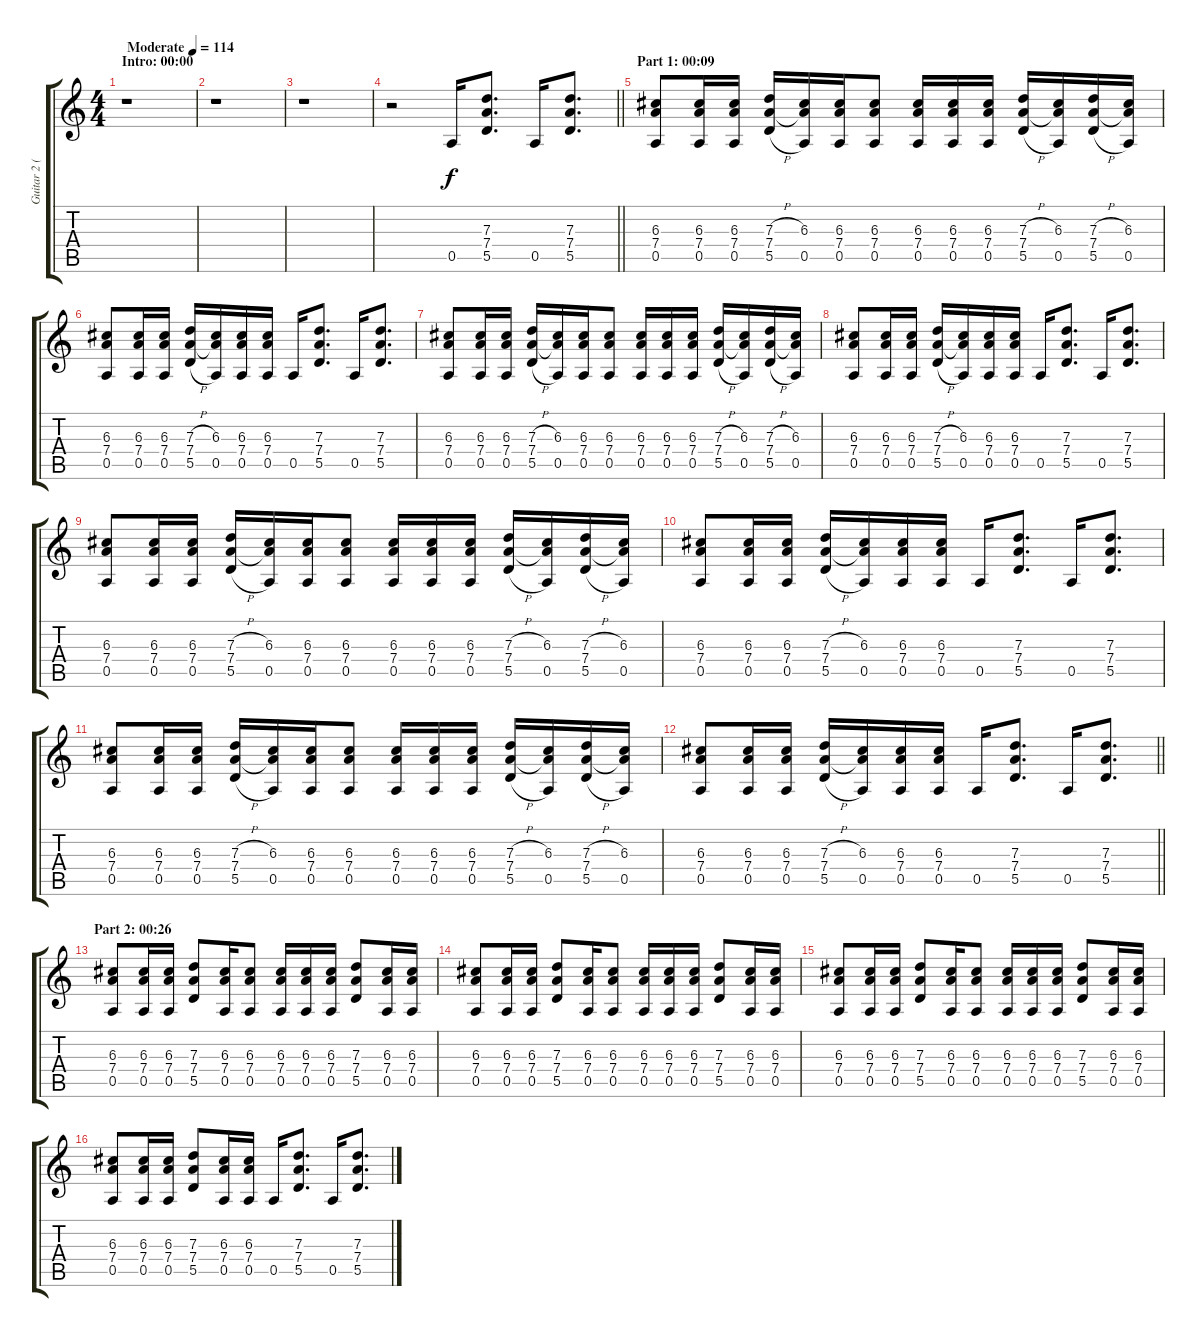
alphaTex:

\track ("Guitar 2 (Distortion)" "Guitar 2 (") {instrument distortionguitar}
\staff {score tabs}
\tuning (E4 B3 G3 D3 A2 D2) {hide}
\ts (4 4)
\section ("" "Intro: 00:00")
\tempo (114 "Moderate")
\clef g2
\ks c
r.1{dy f instrument distortionguitar} |
r.1 |
r.1 |
\barLineRight lightlight
r.2 0.5.16 (7.3 7.4 5.5).8{d} 0.5.16 (7.3 7.4 5.5).8{d} |
\section ("" "Part 1: 00:09")
(6.3 7.4 0.5).8 (6.3 7.4 0.5).16 (6.3 7.4 0.5).16 (7.3{h} 7.4 5.5{h}).16 (6.3 7.4{t} 0.5).16 (6.3 7.4 0.5).16 (6.3 7.4 0.5).8 (6.3 7.4 0.5).16 (6.3 7.4 0.5).16 (6.3 7.4 0.5).16 (7.3{h} 7.4 5.5{h}).16 (6.3 7.4{t} 0.5).16 (7.3{h} 7.4 5.5{h}).16 (6.3 7.4{t} 0.5).16 |
(6.3 7.4 0.5).8 (6.3 7.4 0.5).16 (6.3 7.4 0.5).16 (7.3{h} 7.4 5.5{h}).16 (6.3 7.4{t} 0.5).16 (6.3 7.4 0.5).16 (6.3 7.4 0.5).16 0.5.16 (7.3 7.4 5.5).8{d} 0.5.16 (7.3 7.4 5.5).8{d} |
(6.3 7.4 0.5).8 (6.3 7.4 0.5).16 (6.3 7.4 0.5).16 (7.3{h} 7.4 5.5{h}).16 (6.3 7.4{t} 0.5).16 (6.3 7.4 0.5).16 (6.3 7.4 0.5).8 (6.3 7.4 0.5).16 (6.3 7.4 0.5).16 (6.3 7.4 0.5).16 (7.3{h} 7.4 5.5{h}).16 (6.3 7.4{t} 0.5).16 (7.3{h} 7.4 5.5{h}).16 (6.3 7.4{t} 0.5).16 |
(6.3 7.4 0.5).8 (6.3 7.4 0.5).16 (6.3 7.4 0.5).16 (7.3{h} 7.4 5.5{h}).16 (6.3 7.4{t} 0.5).16 (6.3 7.4 0.5).16 (6.3 7.4 0.5).16 0.5.16 (7.3 7.4 5.5).8{d} 0.5.16 (7.3 7.4 5.5).8{d} |
(6.3 7.4 0.5).8 (6.3 7.4 0.5).16 (6.3 7.4 0.5).16 (7.3{h} 7.4 5.5{h}).16 (6.3 7.4{t} 0.5).16 (6.3 7.4 0.5).16 (6.3 7.4 0.5).8 (6.3 7.4 0.5).16 (6.3 7.4 0.5).16 (6.3 7.4 0.5).16 (7.3{h} 7.4 5.5{h}).16 (6.3 7.4{t} 0.5).16 (7.3{h} 7.4 5.5{h}).16 (6.3 7.4{t} 0.5).16 |
(6.3 7.4 0.5).8 (6.3 7.4 0.5).16 (6.3 7.4 0.5).16 (7.3{h} 7.4 5.5{h}).16 (6.3 7.4{t} 0.5).16 (6.3 7.4 0.5).16 (6.3 7.4 0.5).16 0.5.16 (7.3 7.4 5.5).8{d} 0.5.16 (7.3 7.4 5.5).8{d} |
(6.3 7.4 0.5).8 (6.3 7.4 0.5).16 (6.3 7.4 0.5).16 (7.3{h} 7.4 5.5{h}).16 (6.3 7.4{t} 0.5).16 (6.3 7.4 0.5).16 (6.3 7.4 0.5).8 (6.3 7.4 0.5).16 (6.3 7.4 0.5).16 (6.3 7.4 0.5).16 (7.3{h} 7.4 5.5{h}).16 (6.3 7.4{t} 0.5).16 (7.3{h} 7.4 5.5{h}).16 (6.3 7.4{t} 0.5).16 |
\barLineRight lightlight
(6.3 7.4 0.5).8 (6.3 7.4 0.5).16 (6.3 7.4 0.5).16 (7.3{h} 7.4 5.5{h}).16 (6.3 7.4{t} 0.5).16 (6.3 7.4 0.5).16 (6.3 7.4 0.5).16 0.5.16 (7.3 7.4 5.5).8{d} 0.5.16 (7.3 7.4 5.5).8{d} |
\section ("" "Part 2: 00:26")
(6.3 7.4 0.5).8 (6.3 7.4 0.5).16 (6.3 7.4 0.5).16 (7.3 7.4 5.5).8 (6.3 7.4 0.5).16 (6.3 7.4 0.5).8 (6.3 7.4 0.5).16 (6.3 7.4 0.5).16 (6.3 7.4 0.5).16 (7.3 7.4 5.5).8 (6.3 7.4 0.5).16 (6.3 7.4 0.5).16 |
(6.3 7.4 0.5).8 (6.3 7.4 0.5).16 (6.3 7.4 0.5).16 (7.3 7.4 5.5).8 (6.3 7.4 0.5).16 (6.3 7.4 0.5).8 (6.3 7.4 0.5).16 (6.3 7.4 0.5).16 (6.3 7.4 0.5).16 (7.3 7.4 5.5).8 (6.3 7.4 0.5).16 (6.3 7.4 0.5).16 |
(6.3 7.4 0.5).8 (6.3 7.4 0.5).16 (6.3 7.4 0.5).16 (7.3 7.4 5.5).8 (6.3 7.4 0.5).16 (6.3 7.4 0.5).8 (6.3 7.4 0.5).16 (6.3 7.4 0.5).16 (6.3 7.4 0.5).16 (7.3 7.4 5.5).8 (6.3 7.4 0.5).16 (6.3 7.4 0.5).16 |
(6.3 7.4 0.5).8 (6.3 7.4 0.5).16 (6.3 7.4 0.5).16 (7.3 7.4 5.5).8 (6.3 7.4 0.5).16 (6.3 7.4 0.5).16 0.5.16 (7.3 7.4 5.5).8{d} 0.5.16 (7.3 7.4 5.5).8{d}
